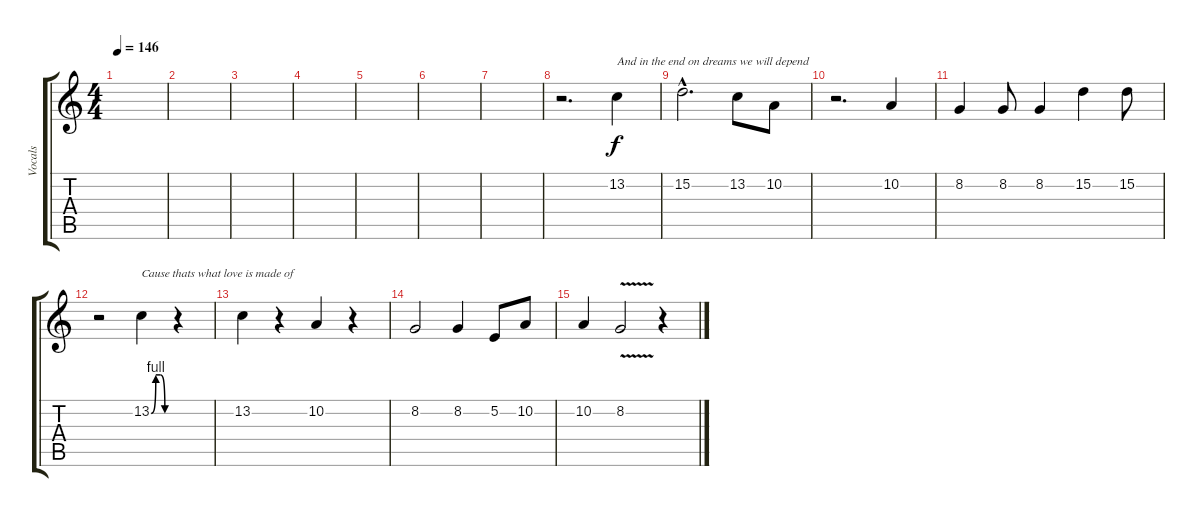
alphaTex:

\track ("Vocals" "Vocals") {instrument lead2sawtooth}
\staff {score tabs}
\tuning (E4 B3 G3 D3 A2 E2) {hide}
\ts (4 4)
\tempo 146
\clef g2
\ks c
|
|
|
|
|
|
|
r.2{d} 13.2.4{txt "And in the end on dreams we will depend  "} |
15.2{hac}.2{d} 13.2.8 10.2.8 |
r.2{d} 10.2.4 |
8.2.4 8.2.8 8.2.4 15.2.4 15.2.8 |
r.2 13.2{be (custom 0 0 15 4 30 4 45 0 60 0)}.4{txt "Cause thats what love is made of"} r.4 |
13.2.4 r.4 10.2.4 r.4 |
8.2.2 8.2.4 5.2.8 10.2.8 |
10.2.4 8.2{v}.2 r.4
